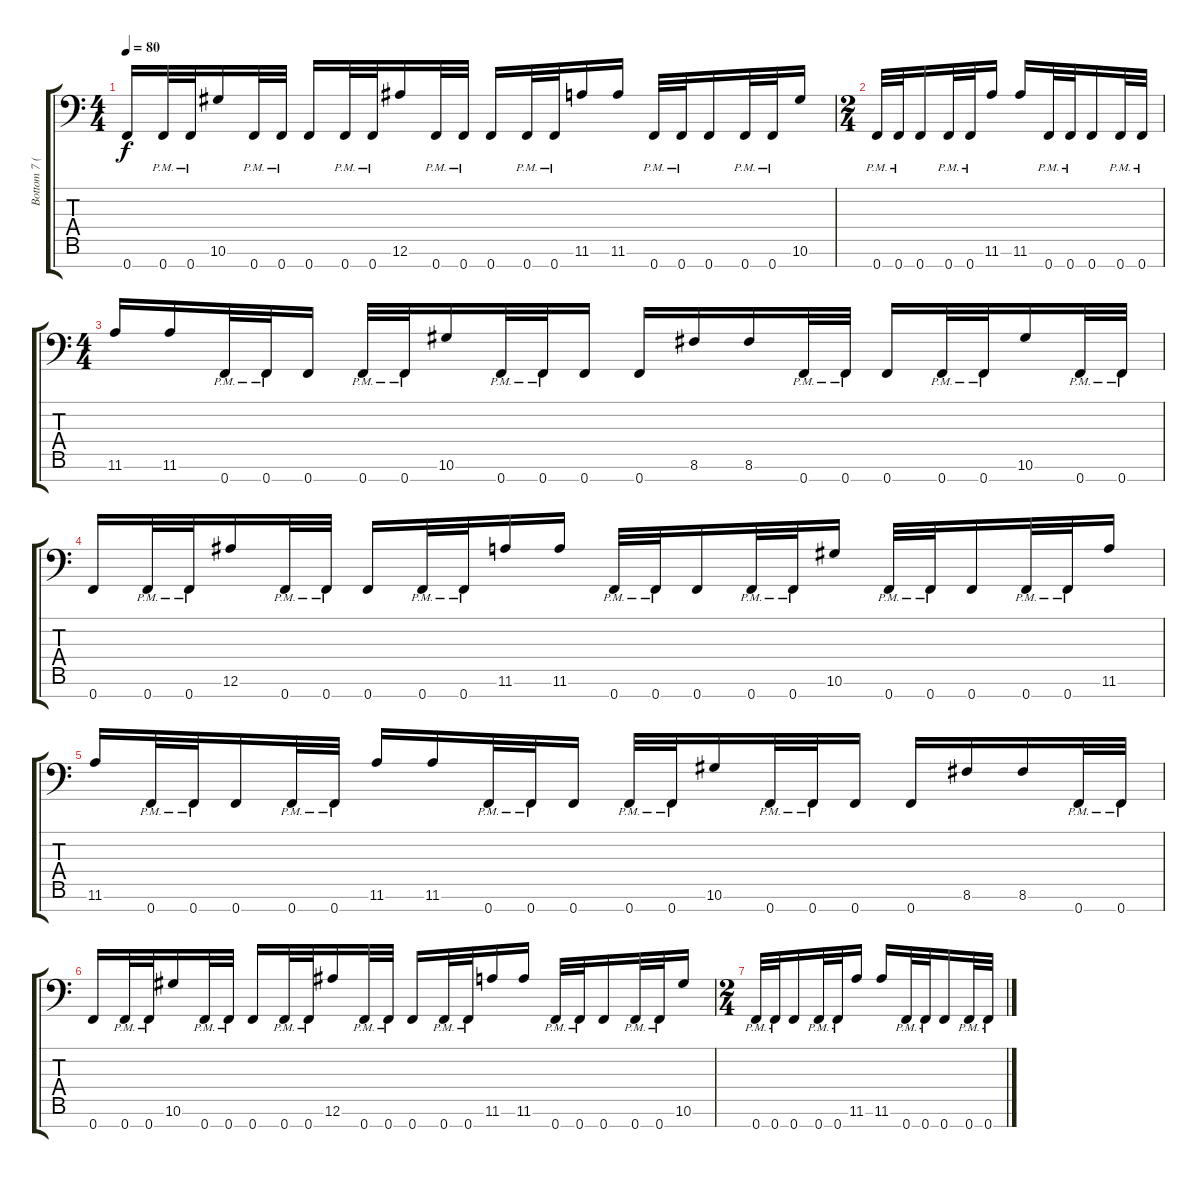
\track ("Bottom 7 (Left Channel)" "Bottom 7 (") {instrument distortionguitar}
\staff {score tabs}
\tuning (Bb3 Gb3 Db3 Ab2 Eb2 Bb1 F1) {hide}
\ts (4 4)
\tempo 80
\clef f4
\ks c
0.7.16{dy f} 0.7{pm}.32 0.7{pm}.32 10.6.16 0.7{pm}.32 0.7{pm}.32 0.7.16 0.7{pm}.32 0.7{pm}.32 12.6.16 0.7{pm}.32 0.7{pm}.32 0.7.16 0.7{pm}.32 0.7{pm}.32 11.6.16 11.6.16 0.7{pm}.32 0.7{pm}.32 0.7.16 0.7{pm}.32 0.7{pm}.32 10.6.16 |
\ts (2 4)
0.7{pm}.32 0.7{pm}.32 0.7.16 0.7{pm}.32 0.7{pm}.32 11.6.16 11.6.16 0.7{pm}.32 0.7{pm}.32 0.7.16 0.7{pm}.32 0.7{pm}.32 |
\ts (4 4)
11.6.16 11.6.16 0.7{pm}.32 0.7{pm}.32 0.7.16 0.7{pm}.32 0.7{pm}.32 10.6.16 0.7{pm}.32 0.7{pm}.32 0.7.16 0.7.16 8.6.16 8.6.16 0.7{pm}.32 0.7{pm}.32 0.7.16 0.7{pm}.32 0.7{pm}.32 10.6.16 0.7{pm}.32 0.7{pm}.32 |
0.7.16 0.7{pm}.32 0.7{pm}.32 12.6.16 0.7{pm}.32 0.7{pm}.32 0.7.16 0.7{pm}.32 0.7{pm}.32 11.6.16 11.6.16 0.7{pm}.32 0.7{pm}.32 0.7.16 0.7{pm}.32 0.7{pm}.32 10.6.16 0.7{pm}.32 0.7{pm}.32 0.7.16 0.7{pm}.32 0.7{pm}.32 11.6.16 |
11.6.16 0.7{pm}.32 0.7{pm}.32 0.7.16 0.7{pm}.32 0.7{pm}.32 11.6.16 11.6.16 0.7{pm}.32 0.7{pm}.32 0.7.16 0.7{pm}.32 0.7{pm}.32 10.6.16 0.7{pm}.32 0.7{pm}.32 0.7.16 0.7.16 8.6.16 8.6.16 0.7{pm}.32 0.7{pm}.32 |
0.7.16 0.7{pm}.32 0.7{pm}.32 10.6.16 0.7{pm}.32 0.7{pm}.32 0.7.16 0.7{pm}.32 0.7{pm}.32 12.6.16 0.7{pm}.32 0.7{pm}.32 0.7.16 0.7{pm}.32 0.7{pm}.32 11.6.16 11.6.16 0.7{pm}.32 0.7{pm}.32 0.7.16 0.7{pm}.32 0.7{pm}.32 10.6.16 |
\ts (2 4)
0.7{pm}.32 0.7{pm}.32 0.7.16 0.7{pm}.32 0.7{pm}.32 11.6.16 11.6.16 0.7{pm}.32 0.7{pm}.32 0.7.16 0.7{pm}.32 0.7{pm}.32
